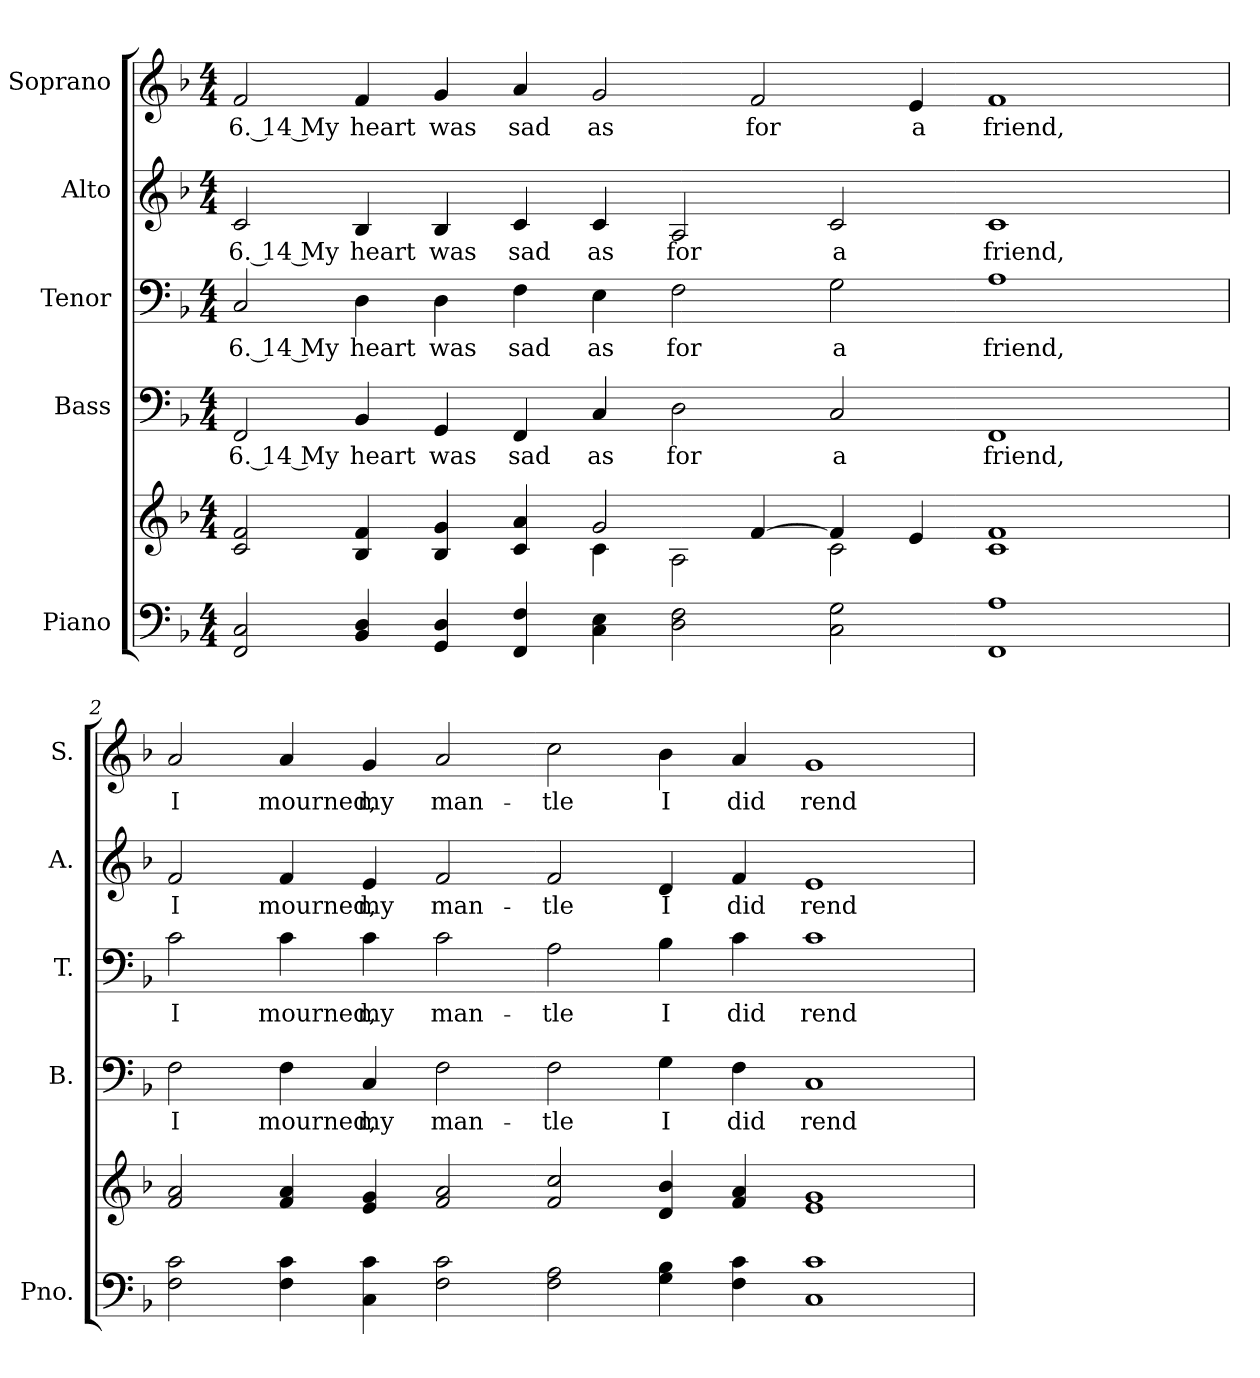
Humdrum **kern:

**kern	**kern	**kern	**text	**kern	**text	**kern	**text	**kern	**text
*part5	*part5	*part4	*part4	*part3	*part3	*part2	*part2	*part1	*part1
*staff6	*staff5	*staff4	*staff4	*staff3	*staff3	*staff2	*staff2	*staff1	*staff1
*I"Piano	*	*I"Bass	*	*I"Tenor	*	*I"Alto	*	*I"Soprano	*
*I'Pno.	*	*I'B.	*	*I'T.	*	*I'A.	*	*I'S.	*
!!LO:PB:g=z
*clefF4	*clefG2	*clefF4	*	*clefF4	*	*clefG2	*	*clefG2	*
*k[b-]	*k[b-]	*k[b-]	*	*k[b-]	*	*k[b-]	*	*k[b-]	*
*F:	*F:	*F:	*	*F:	*	*F:	*	*F:	*
*M4/4	*M4/4	*M4/4	*	*M4/4	*	*M4/4	*	*M4/4	*
*MM180	*MM180	*MM180	*	*MM180	*	*MM180	*	*MM180	*
=1	=1	=1	=1	=1	=1	=1	=1	=1	=1
*	*^	*	*	*	*	*	*	*	*
!	!	!	!	!LO:LY:b:color=#000000	!	!	!	!	!	!
!	!	!	!	!	!	!LO:LY:b:color=#000000	!	!	!	!
!	!	!	!	!	!	!	!	!LO:LY:b:color=#000000	!	!
!	!	!	!	!	!	!	!	!	!	!LO:LY:b:color=#000000
2FFi/ 2Ci	2ci/ 2fi	1ryy	2FFi/	6. 14 My	2Ci/	6. 14 My	2ci/	6. 14 My	2fi/	6. 14 My
!	!	!	!	!LO:LY:b:color=#000000	!	!	!	!	!	!
!	!	!	!	!	!	!LO:LY:b:color=#000000	!	!	!	!
!	!	!	!	!	!	!	!	!LO:LY:b:color=#000000	!	!
!	!	!	!	!	!	!	!	!	!	!LO:LY:b:color=#000000
4BB-i/ 4Di	4B-i/ 4fi	.	4BB-i/	heart	4Di\	heart	4B-i/	heart	4fi/	heart
!	!	!	!	!LO:LY:b:color=#000000	!	!	!	!	!	!
!	!	!	!	!	!	!LO:LY:b:color=#000000	!	!	!	!
!	!	!	!	!	!	!	!	!LO:LY:b:color=#000000	!	!
!	!	!	!	!	!	!	!	!	!	!LO:LY:b:color=#000000
4GGi/ 4Di	4B-i/ 4gi	.	4GGi/	was	4Di\	was	4B-i/	was	4gi/	was
!	!	!	!	!LO:LY:b:color=#000000	!	!	!	!	!	!
!	!	!	!	!	!	!LO:LY:b:color=#000000	!	!	!	!
!	!	!	!	!	!	!	!	!LO:LY:b:color=#000000	!	!
!	!	!	!	!	!	!	!	!	!	!LO:LY:b:color=#000000
4FFi/ 4Fi	4ci/ 4ai	4ryy	4FFi/	sad	4Fi\	sad	4ci/	sad	4ai/	sad
!	!	!	!	!LO:LY:b:color=#000000	!	!	!	!	!	!
!	!	!	!	!	!	!LO:LY:b:color=#000000	!	!	!	!
!	!	!	!	!	!	!	!	!LO:LY:b:color=#000000	!	!
!	!	!	!	!	!	!	!	!	!	!LO:LY:b:color=#000000
4Ci\ 4Ei	2gi/	4ci\	4Ci/	as	4Ei\	as	4ci/	as	2gi/	as
!	!	!	!	!LO:LY:b:color=#000000	!	!	!	!	!	!
!	!	!	!	!	!	!LO:LY:b:color=#000000	!	!	!	!
!	!	!	!	!	!	!	!	!LO:LY:b:color=#000000	!	!
2Di\ 2Fi	.	2Ai\	2Di\	for	2Fi\	for	2Ai/	for	.	.
!	!	!	!	!	!	!	!	!	!	!LO:LY:b:color=#000000
.	[>4fi/	.	.	.	.	.	.	.	2fi/	for
!	!	!	!	!LO:LY:b:color=#000000	!	!	!	!	!	!
!	!	!	!	!	!	!LO:LY:b:color=#000000	!	!	!	!
!	!	!	!	!	!	!	!	!LO:LY:b:color=#000000	!	!
2Ci\ 2Gi	4fi/]	2ci\	2Ci/	a	2Gi\	a	2ci/	a	.	.
!	!	!	!	!	!	!	!	!	!	!LO:LY:b:color=#000000
.	4ei/	.	.	.	.	.	.	.	4ei/	a
!	!	!	!	!LO:LY:b:color=#000000	!	!	!	!	!	!
!	!	!	!	!	!	!LO:LY:b:color=#000000	!	!	!	!
!	!	!	!	!	!	!	!	!LO:LY:b:color=#000000	!	!
!	!	!	!	!	!	!	!	!	!	!LO:LY:b:color=#000000
1FFi 1Ai	1ci 1fi	2ryy	1FFi	friend,	1Ai	friend,	1ci	friend,	1fi	friend,
.	.	2ryy	.	.	.	.	.	.	.	.
*	*v	*v	*	*	*	*	*	*	*	*
!!LO:PB:g=z
=2	=2	=2	=2	=2	=2	=2	=2	=2	=2
*	*^	*	*	*	*	*	*	*	*
!	!	!	!	!LO:LY:b:color=#000000	!	!	!	!	!	!
*	*v	*v	*	*	*	*	*	*	*	*
*	*^	*	*	*	*	*	*	*	*
!	!	!	!	!	!	!LO:LY:b:color=#000000	!	!	!	!
*	*v	*v	*	*	*	*	*	*	*	*
*	*^	*	*	*	*	*	*	*	*
!	!	!	!	!	!	!	!	!LO:LY:b:color=#000000	!	!
*	*v	*v	*	*	*	*	*	*	*	*
*	*^	*	*	*	*	*	*	*	*
!	!	!	!	!	!	!	!	!	!	!LO:LY:b:color=#000000
*	*v	*v	*	*	*	*	*	*	*	*
2Fi\ 2ci	2fi/ 2ai	2Fi\	I	2ci\	I	2fi/	I	2ai/	I
!	!	!	!LO:LY:b:color=#000000	!	!	!	!	!	!
!	!	!	!	!	!LO:LY:b:color=#000000	!	!	!	!
!	!	!	!	!	!	!	!LO:LY:b:color=#000000	!	!
!	!	!	!	!	!	!	!	!	!LO:LY:b:color=#000000
4Fi\ 4ci	4fi/ 4ai	4Fi\	mourned,	4ci\	mourned,	4fi/	mourned,	4ai/	mourned,
!	!	!	!LO:LY:b:color=#000000	!	!	!	!	!	!
!	!	!	!	!	!LO:LY:b:color=#000000	!	!	!	!
!	!	!	!	!	!	!	!LO:LY:b:color=#000000	!	!
!	!	!	!	!	!	!	!	!	!LO:LY:b:color=#000000
4Ci\ 4ci	4ei/ 4gi	4Ci/	my	4ci\	my	4ei/	my	4gi/	my
!	!	!	!LO:LY:b:color=#000000	!	!	!	!	!	!
!	!	!	!	!	!LO:LY:b:color=#000000	!	!	!	!
!	!	!	!	!	!	!	!LO:LY:b:color=#000000	!	!
!	!	!	!	!	!	!	!	!	!LO:LY:b:color=#000000
2Fi\ 2ci	2fi/ 2ai	2Fi\	man-	2ci\	man-	2fi/	man-	2ai/	man-
!	!	!	!LO:LY:b:color=#000000	!	!	!	!	!	!
!	!	!	!	!	!LO:LY:b:color=#000000	!	!	!	!
!	!	!	!	!	!	!	!LO:LY:b:color=#000000	!	!
!	!	!	!	!	!	!	!	!	!LO:LY:b:color=#000000
2Fi\ 2Ai	2fi/ 2cci	2Fi\	-tle	2Ai\	-tle	2fi/	-tle	2cci\	-tle
!	!	!	!LO:LY:b:color=#000000	!	!	!	!	!	!
!	!	!	!	!	!LO:LY:b:color=#000000	!	!	!	!
!	!	!	!	!	!	!	!LO:LY:b:color=#000000	!	!
!	!	!	!	!	!	!	!	!	!LO:LY:b:color=#000000
4Gi\ 4B-i	4di/ 4b-i	4Gi\	I	4B-i\	I	4di/	I	4b-i\	I
!	!	!	!LO:LY:b:color=#000000	!	!	!	!	!	!
!	!	!	!	!	!LO:LY:b:color=#000000	!	!	!	!
!	!	!	!	!	!	!	!LO:LY:b:color=#000000	!	!
!	!	!	!	!	!	!	!	!	!LO:LY:b:color=#000000
4Fi\ 4ci	4fi/ 4ai	4Fi\	did	4ci\	did	4fi/	did	4ai/	did
!	!	!	!LO:LY:b:color=#000000	!	!	!	!	!	!
!	!	!	!	!	!LO:LY:b:color=#000000	!	!	!	!
!	!	!	!	!	!	!	!LO:LY:b:color=#000000	!	!
!	!	!	!	!	!	!	!	!	!LO:LY:b:color=#000000
1Ci 1ci	1ei 1gi	1Ci	rend	1ci	rend	1ei	rend	1gi	rend
=	=	=	=	=	=	=	=	=	=
*-	*-	*-	*-	*-	*-	*-	*-	*-	*-
